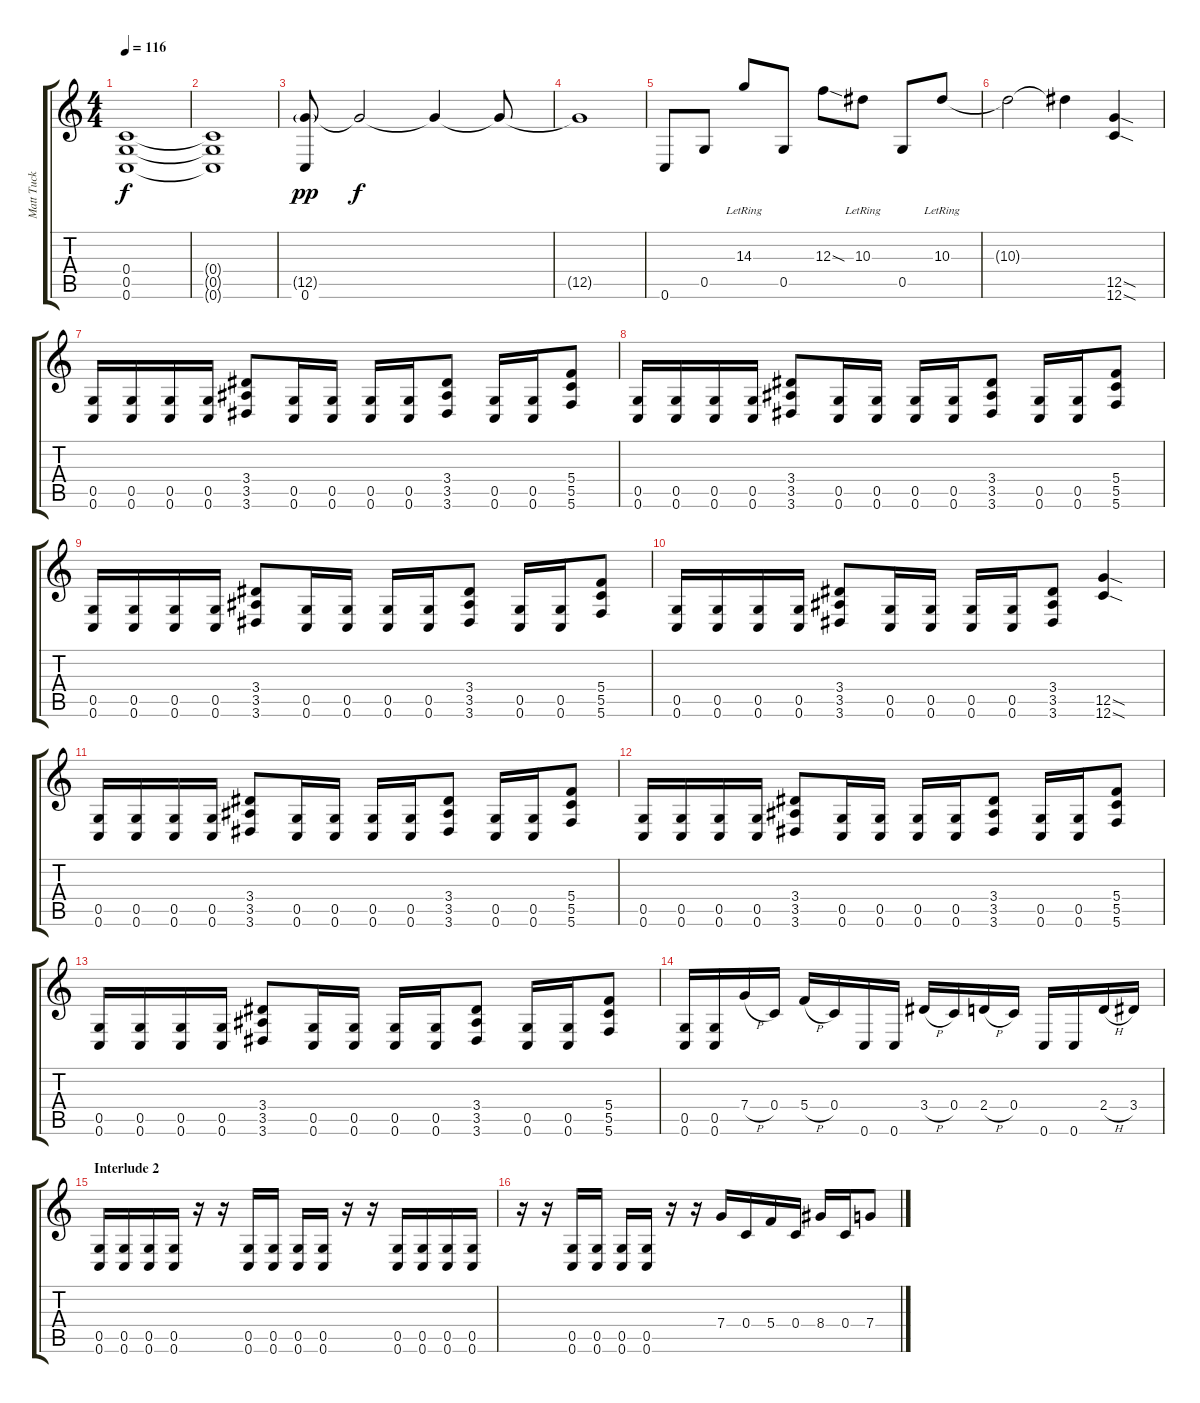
\track ("Matt Tuck" "Matt Tuck") {instrument electricguitarclean}
\staff {score tabs}
\tuning (D4 A3 F3 C3 G2 C2) {hide}
\ts (4 4)
\tempo 116
\clef g2
\ks c
(0.4{t} 0.5{t} 0.6{t}).1{dy f} |
(0.4{t} 0.5{t} 0.6{t}).1 |
(12.5{g} 0.6).8{dy pp volume 14} 12.5{t}.2{dy f} 12.5{t}.4 12.5{t}.8 |
12.5{t}.1 |
0.6.8{volume 16 instrument electricguitarclean} 0.5.8 14.3{lr}.8 0.5.8 12.3{sod}.8 10.3{lr}.8 0.5.8 10.3{lr}.8 |
10.3{t}.2 10.3{t}.4 (12.5{sod} 12.6{sod}).4{instrument distortionguitar} |
(0.5 0.6).16 (0.5 0.6).16 (0.5 0.6).16 (0.5 0.6).16 (3.4 3.5 3.6).8 (0.5 0.6).16 (0.5 0.6).16 (0.5 0.6).16 (0.5 0.6).16 (3.4 3.5 3.6).8 (0.5 0.6).16 (0.5 0.6).16 (5.4 5.5 5.6).8 |
(0.5 0.6).16 (0.5 0.6).16 (0.5 0.6).16 (0.5 0.6).16 (3.4 3.5 3.6).8 (0.5 0.6).16 (0.5 0.6).16 (0.5 0.6).16 (0.5 0.6).16 (3.4 3.5 3.6).8 (0.5 0.6).16 (0.5 0.6).16 (5.4 5.5 5.6).8 |
(0.5 0.6).16 (0.5 0.6).16 (0.5 0.6).16 (0.5 0.6).16 (3.4 3.5 3.6).8 (0.5 0.6).16 (0.5 0.6).16 (0.5 0.6).16 (0.5 0.6).16 (3.4 3.5 3.6).8 (0.5 0.6).16 (0.5 0.6).16 (5.4 5.5 5.6).8 |
(0.5 0.6).16 (0.5 0.6).16 (0.5 0.6).16 (0.5 0.6).16 (3.4 3.5 3.6).8 (0.5 0.6).16 (0.5 0.6).16 (0.5 0.6).16 (0.5 0.6).16 (3.4 3.5 3.6).8 (12.5{sod} 12.6{sod}).4 |
(0.5 0.6).16 (0.5 0.6).16 (0.5 0.6).16 (0.5 0.6).16 (3.4 3.5 3.6).8 (0.5 0.6).16 (0.5 0.6).16 (0.5 0.6).16 (0.5 0.6).16 (3.4 3.5 3.6).8 (0.5 0.6).16 (0.5 0.6).16 (5.4 5.5 5.6).8 |
(0.5 0.6).16 (0.5 0.6).16 (0.5 0.6).16 (0.5 0.6).16 (3.4 3.5 3.6).8 (0.5 0.6).16 (0.5 0.6).16 (0.5 0.6).16 (0.5 0.6).16 (3.4 3.5 3.6).8 (0.5 0.6).16 (0.5 0.6).16 (5.4 5.5 5.6).8 |
(0.5 0.6).16 (0.5 0.6).16 (0.5 0.6).16 (0.5 0.6).16 (3.4 3.5 3.6).8 (0.5 0.6).16 (0.5 0.6).16 (0.5 0.6).16 (0.5 0.6).16 (3.4 3.5 3.6).8 (0.5 0.6).16 (0.5 0.6).16 (5.4 5.5 5.6).8 |
(0.5 0.6).16 (0.5 0.6).16 7.4{h}.16 0.4.16 5.4{h}.16 0.4.16 0.6.16 0.6.16 3.4{h}.16 0.4.16 2.4{h}.16 0.4.16 0.6.16 0.6.16 2.4{h}.16 3.4.16 |
\section ("" "Interlude 2")
(0.5 0.6).16{balance 0} (0.5 0.6).16 (0.5 0.6).16 (0.5 0.6).16 r.16 r.16 (0.5 0.6).16 (0.5 0.6).16 (0.5 0.6).16 (0.5 0.6).16 r.16 r.16 (0.5 0.6).16 (0.5 0.6).16 (0.5 0.6).16 (0.5 0.6).16 |
r.16 r.16 (0.5 0.6).16 (0.5 0.6).16 (0.5 0.6).16 (0.5 0.6).16 r.16 r.16 7.4.16 0.4.16 5.4.16 0.4.16 8.4.16 0.4.16 7.4.8
